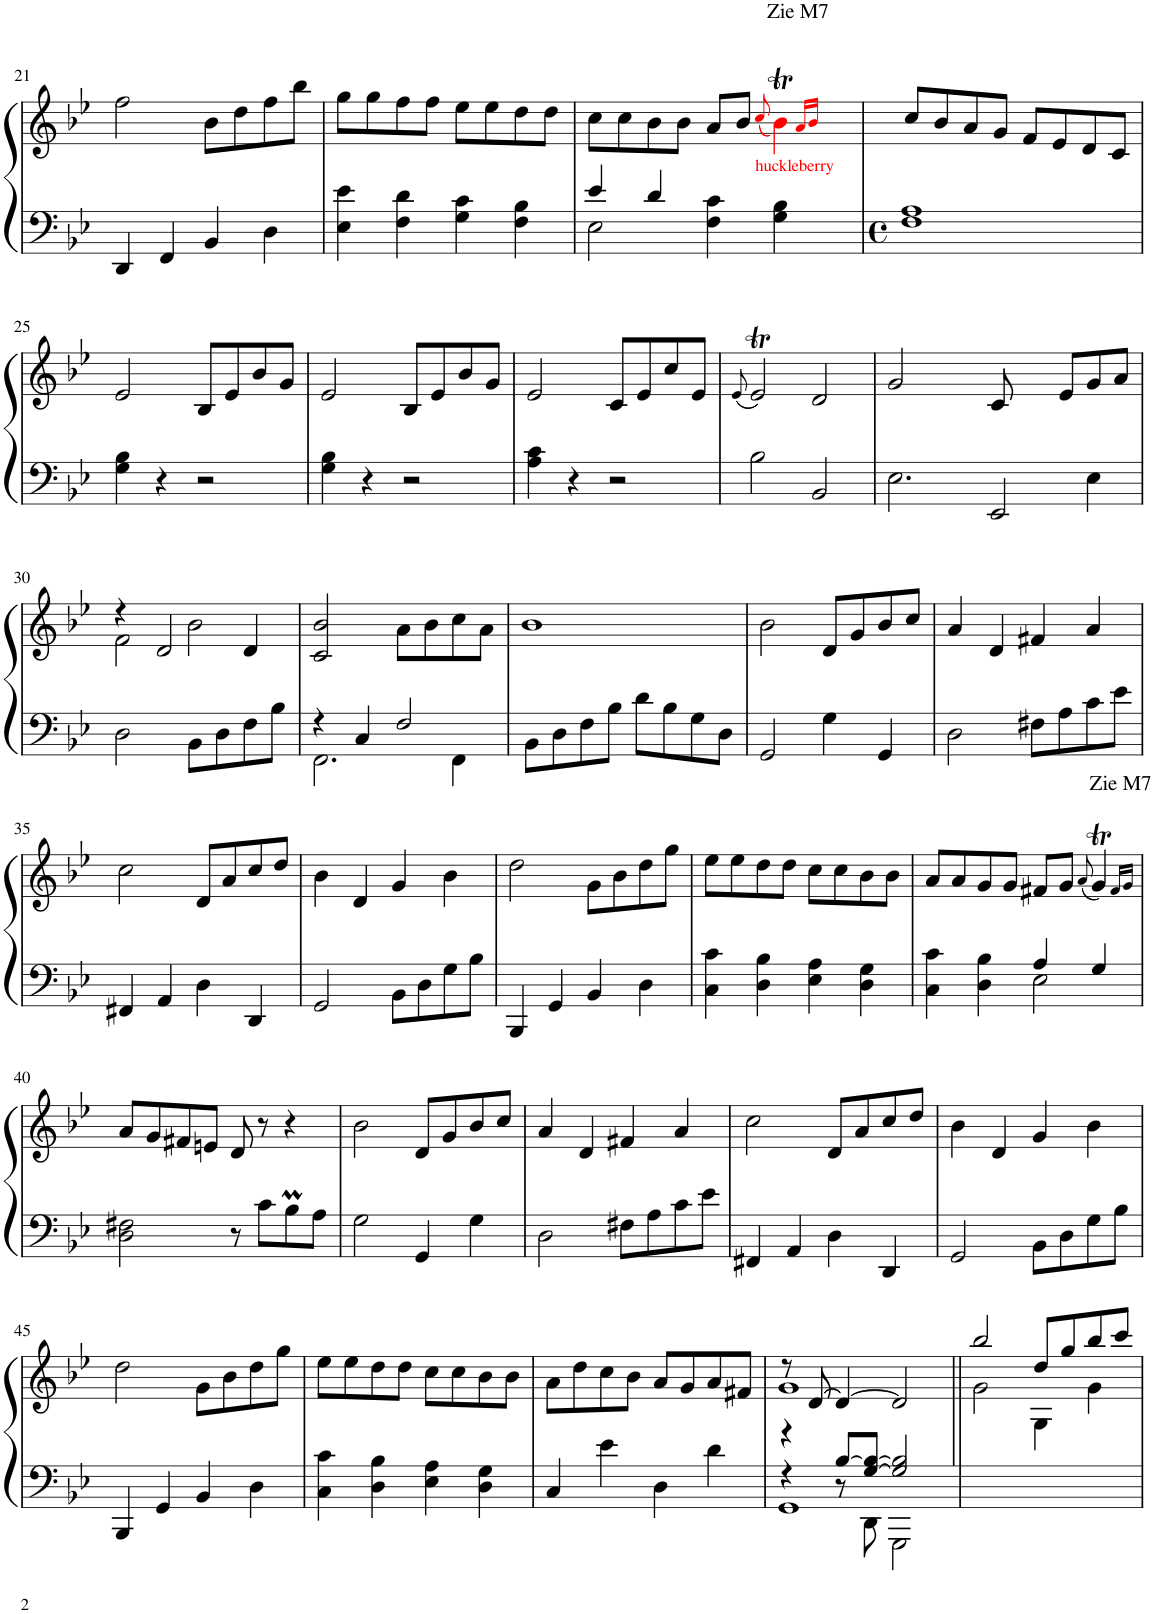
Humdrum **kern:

**kern	**kern
*part2	*part1
*staff2	*staff1
*I"Piano	*I"Piano
*I'Pno	*I'Pno
!!LO:PB:g=z
*clefF4	*clefG2
*k[b-e-]	*k[b-e-]
=21	=21
4DD/	2ff\
4FF/	.
4BB-/	8b-\L
.	8dd\
4D\	8ff\
.	8bb-\J
=22	=22
4E-\ 4e-\	8gg\L
.	8gg\
4F\ 4d\	8ff\
.	8ff\J
4G\ 4c\	8ee-\L
.	8ee-\
4F\ 4B-\	8dd\
.	8dd\J
=23	=23
*^	*
4e-/	2E-\	8cc\L
.	.	8cc\
4d/	.	8b-\
.	.	8b-\J
4F\ 4c\	2.ryy	8a/L
.	.	8b-/J
.	.	(8qcci/
!	!	!LO:TX:a:t=Zie M7
!	!	!LO:TX:b:color=#FF0000:t=huckleberry
4G\ 4B-\	.	4b-Ti\)
.	.	16qai/LL
.	.	16qb-i/JJ
4ryy	.	4ryy
*v	*v	*
=24	=24
*M4/4	*
*met(c)	*
1F 1A	8cc/L
.	8b-/
.	8a/
.	8g/J
.	8f/L
.	8e-/
.	8d/
.	8c/J
!!LO:LB:g=z
=25	=25
4G\ 4B-\	2e-/
4r	.
2r	8B-/L
.	8e-/
.	8b-/
.	8g/J
=26	=26
4G\ 4B-\	2e-/
4r	.
2r	8B-/L
.	8e-/
.	8b-/
.	8g/J
=27	=27
4A\ 4c\	2e-/
4r	.
2r	8c/L
.	8e-/
.	8cc/
.	8e-/J
=28	=28
.	(8qe-/
2B-\	2e-T/)
2BB-/	2d/
=29	=29
2.E-\	2g/
.	4ryy
[4EE-/	8c/
.	8ryy
4ryy	8ryy
.	8e-/L
4E-\	8g/
.	8a/J
!!LO:LB:g=z
=30	=30
*	*^
2D\	4r	2f\
.	8ryy	.
.	2d/	.
4EE-/]	.	2b-\
8BB-\L	.	.
8D\	4d/	.
8F\	.	8ryy
8B-\J	8ryy	8ryy
*	*v	*v
=31	=31
*^	*
4r	2.FF\	2c/ 2b-/
4C/	.	.
2F/	.	8a\L
.	.	8b-\
.	4FF\	8cc\
.	.	8a\J
*v	*v	*
=32	=32
8BB-\L	1b-
8D\	.
8F\	.
8B-\J	.
8d\L	.
8B-\	.
8G\	.
8D\J	.
=33	=33
2GG/	2b-\
4G\	8d/L
.	8g/
4GG/	8b-/
.	8cc/J
=34	=34
2D\	4a/
.	4d/
8F#X\L	4f#X/
8A\	.
8c\	4a/
8e-\J	.
!!LO:LB:g=z
=35	=35
4FF#X/	2cc\
4AA/	.
4D\	8d/L
.	8a/
4DD/	8cc/
.	8dd/J
=36	=36
2GG/	4b-\
.	4d/
8BB-\L	4g/
8D\	.
8G\	4b-\
8B-\J	.
=37	=37
4BBB-/	2dd\
4GG/	.
4BB-/	8g\L
.	8b-\
4D\	8dd\
.	8gg\J
=38	=38
4C\ 4c\	8ee-\L
.	8ee-\
4D\ 4B-\	8dd\
.	8dd\J
4E-\ 4A\	8cc\L
.	8cc\
4D\ 4G\	8b-\
.	8b-\J
=39	=39
*^	*
4C\ 4c\	2ryy	8a/L
.	.	8a/
4D\ 4B-\	.	8g/
.	.	8g/J
4A/	2E-\	8f#X/L
.	.	8g/J
.	.	(8qa/
!	!	!LO:TX:a:t=Zie M7
4G/	.	4gT/)
*v	*v	*
.	16qf#/LL
.	16qg/JJ
!!LO:LB:g=z
=40	=40
*k[b-e-]	*k[b-e-]
2D\ 2F#X\	8a/L
.	8g/
.	8f#X/
.	8en/J
8r	8d/
8c\L	8r
8B-M\	4r
8A\J	.
=41	=41
2G\	2b-\
4GG/	8d/L
.	8g/
4G\	8b-/
.	8cc/J
=42	=42
2D\	4a/
.	4d/
8F#X\L	4f#X/
8A\	.
8c\	4a/
8e-\J	.
=43	=43
4FF#X/	2cc\
4AA/	.
4D\	8d/L
.	8a/
4DD/	8cc/
.	8dd/J
=44	=44
2GG/	4b-\
.	4d/
8BB-\L	4g/
8D\	.
8G\	4b-\
8B-\J	.
!!LO:LB:g=z
=45	=45
4BBB-/	2dd\
4GG/	.
4BB-/	8g\L
.	8b-\
4D\	8dd\
.	8gg\J
=46	=46
4C\ 4c\	8ee-\L
.	8ee-\
4D\ 4B-\	8dd\
.	8dd\J
4E-\ 4A\	8cc\L
.	8cc\
4D\ 4G\	8b-\
.	8b-\J
=47	=47
4C/	8a\L
.	8dd\
4e-\	8cc\
.	8b-\J
4D\	8a/L
.	8g/
4d\	8a/
.	8f#X/J
=48	=48
*^	*^
*	*^	*	*
4r	4r	1GG	8r	1g
.	.	.	[8d/	.
[8B-/L	8r	.	4d/_	.
[8G/ 8B-/_J	8DD\	.	.	.
2G/] 2B-/]	2GGG\	.	2d/]	.
*v	*v	*v	*	*
=49||	=49||	=49||
1ryy	2bb-/	2g\
.	8dd/L	4G\
.	8gg/	.
.	8bb-/	4g\
.	8ccc/J	.
*	*v	*v
=	=
*-	*-
